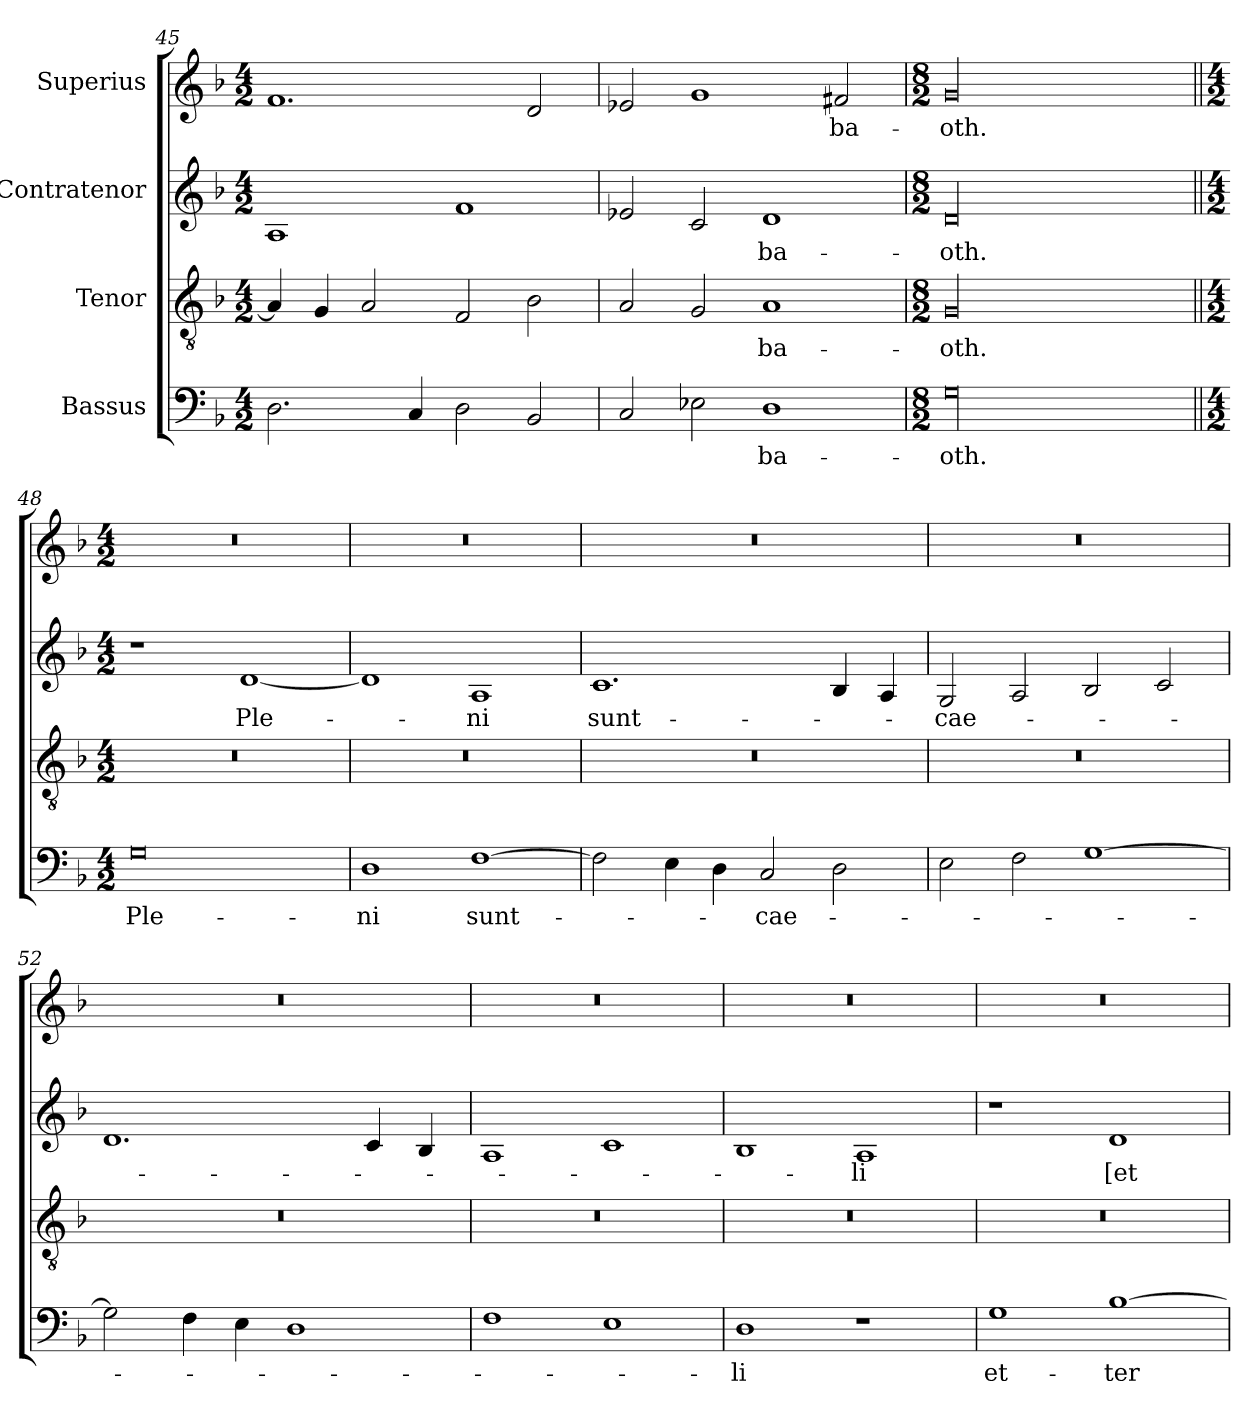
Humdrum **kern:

**kern	**text	**kern	**text	**kern	**text	**kern	**text
*part4	*part4	*part3	*part3	*part2	*part2	*part1	*part1
*staff4	*staff4	*staff3	*staff3	*staff2	*staff2	*staff1	*staff1
*I"Bassus	*	*I"Tenor	*	*I"Contratenor	*	*I"Superius	*
*clefF4	*	*clefGv2	*	*clefG2	*	*clefG2	*
*k[b-]	*	*k[b-]	*	*k[b-]	*	*k[b-]	*
*M4/2	*	*M4/2	*	*M4/2	*	*M4/2	*
=45	=45	=45	=45	=45	=45	=45	=45
2.D\	.	4A/]	.	1A/	.	1.f/	.
.	.	4G/	.	.	.	.	.
.	.	2A/	.	.	.	.	.
4C/	.	.	.	.	.	.	.
2D\	.	2F/	.	1f/	.	.	.
2BB-/	.	2B-\	.	.	.	2d/	.
=46	=46	=46	=46	=46	=46	=46	=46
2C/	.	2A/	.	2e-X/	.	2e-X/	.
2E-X\	.	2G/	.	2c/	.	1g/	.
1D\	-ba-	1A/	-ba-	1d/	-ba-	.	.
.	.	.	.	.	.	2f#X/	-ba-
=47	=47	=47	=47	=47	=47	=47	=47
*M8/2	*	*M8/2	*	*M8/2	*	*M8/2	*
00G\	-oth.	00G/	-oth.	00d/	-oth.	00g/	oth.-
=48||	=48||	=48||	=48||	=48||	=48||	=48||	=48||
*M4/2	*	*M4/2	*	*M4/2	*	*M4/2	*
0G\	Ple-	0r	.	1r	.	0r	.
.	.	.	.	[1d/	Ple-	.	.
=49	=49	=49	=49	=49	=49	=49	=49
1D\	-ni	0r	.	1d/]	.	0r	.
[1F\	sunt-	.	.	1A/	-ni	.	.
=50	=50	=50	=50	=50	=50	=50	=50
2F\]	.	0r	.	1.c/	sunt-	0r	.
4E\	.	.	.	.	.	.	.
4D\	.	.	.	.	.	.	.
2C/	cae-	.	.	.	.	.	.
2D\	.	.	.	4B-/	.	.	.
.	.	.	.	4A/	.	.	.
=51	=51	=51	=51	=51	=51	=51	=51
2E\	.	0r	.	2G/	cae-	0r	.
2F\	.	.	.	2A/	.	.	.
[1G\	.	.	.	2B-/	.	.	.
.	.	.	.	2c/	.	.	.
=52	=52	=52	=52	=52	=52	=52	=52
2G\]	.	0r	.	1.d/	.	0r	.
4F\	.	.	.	.	.	.	.
4E\	.	.	.	.	.	.	.
1D\	.	.	.	.	.	.	.
.	.	.	.	4c/	.	.	.
.	.	.	.	4B-/	.	.	.
=53	=53	=53	=53	=53	=53	=53	=53
1F\	.	0r	.	1A/	.	0r	.
1E\	.	.	.	1c/	.	.	.
=54	=54	=54	=54	=54	=54	=54	=54
1D\	-li	0r	.	1B-/	.	0r	.
1r	.	.	.	1A/	-li	.	.
=55	=55	=55	=55	=55	=55	=55	=55
1G\	et-	0r	.	1r	.	0r	.
[1B-\	ter-	.	.	1d/	[et-	.	.
=	=	=	=	=	=	=	=
*-	*-	*-	*-	*-	*-	*-	*-
